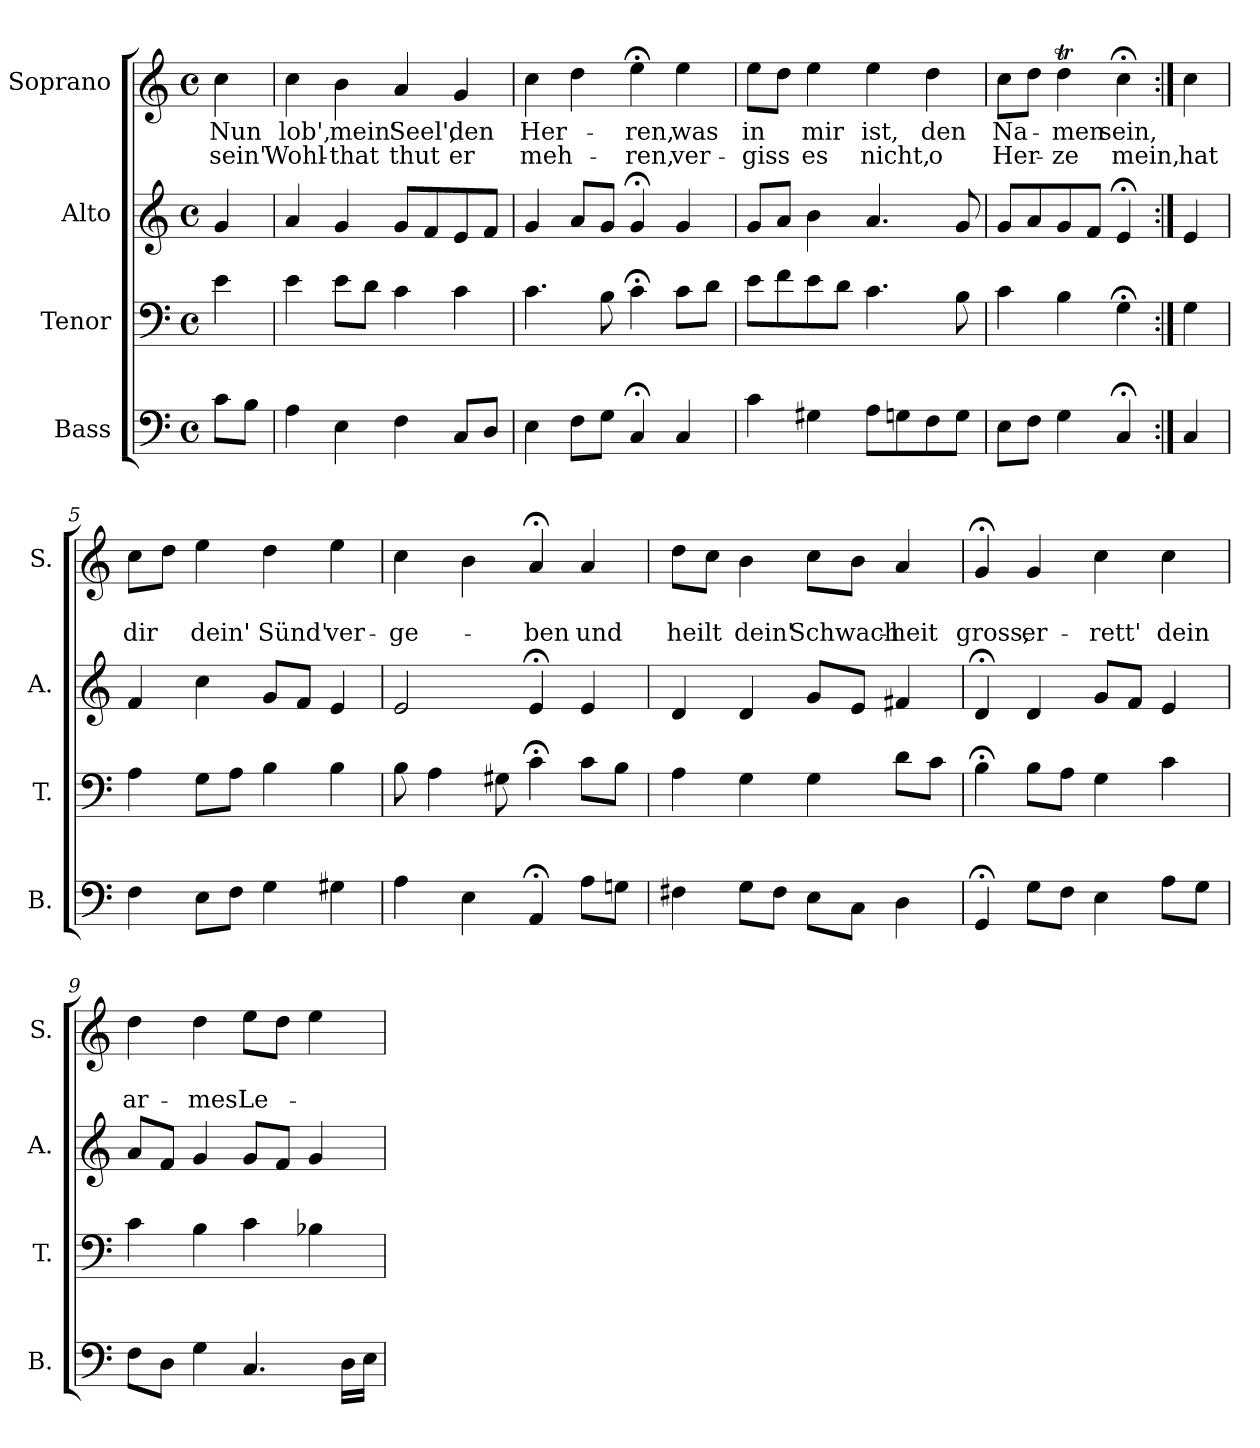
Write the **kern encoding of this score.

**kern	**kern	**kern	**kern	**text	**text
*part4	*part3	*part2	*part1	*part1	*part1
*staff4	*staff3	*staff2	*staff1	*staff1	*staff1
*I"Bass	*I"Tenor	*I"Alto	*I"Soprano	*	*
*I'B.	*I'T.	*I'A.	*I'S.	*	*
*clefF4	*clefF4	*clefG2	*clefG2	*	*
*k[]	*k[]	*k[]	*k[]	*	*
*	*	*	*C:	*	*
*M4/4	*M4/4	*M4/4	*M4/4	*	*
*met(c)	*met(c)	*met(c)	*met(c)	*	*
=	=	=	=	=	=
8c\L	4e\	4g/	4cc\	Nun	sein'
8B\J	.	.	.	.	.
=1	=1	=1	=1	=1	=1
4A\	4e\	4a/	4cc\	lob',	Wohl-
4E\	8e\L	4g/	4b\	mein'	-that
.	8d\J	.	.	.	.
4F\	4c\	8g/L	4a/	Seel',	thut
.	.	8f/	.	.	.
8C/L	4c\	8e/	4g/	den	er
8D/J	.	8f/J	.	.	.
=2	=2	=2	=2	=2	=2
4E\	4.c\	4g/	4cc\	Her-	meh-
8F\L	.	8a/L	4dd\	.	.
8G\J	8B\	8g/J	.	.	.
4C;</	4c;<\	4g;</	4ee;<\	-ren,	-ren,
4C/	8c\L	4g/	4ee\	was	ver-
.	8d\J	.	.	.	.
=3	=3	=3	=3	=3	=3
4c\	8e\L	8g/L	8ee\L	in	-giss
.	8f\	8a/J	8dd\J	.	.
4G#X\	8e\	4b\	4ee\	mir	es
.	8d\J	.	.	.	.
8A\L	4.c\	4.a/	4ee\	ist,	nicht,
8Gn\	.	.	.	.	.
8F\	.	.	4dd\	den	o
8G\J	8B\	8g/	.	.	.
=4	=4	=4	=4	=4	=4
8E\L	4c\	8g/L	8cc\L	Na-	Her-
8F\J	.	8a/	8dd\J	.	.
4G\	4B\	8g/	4ddT\	-men	-ze
.	.	8f/J	.	.	.
4C;</	4G;<\	4e;</	4cc;<\	sein,	mein,
!!LO:LB:g=z
=4a:|!	=4a:|!	=4a:|!	=4a:|!	=4a:|!	=4a:|!
4C/	4G\	4e/	4cc\	.	hat
=5	=5	=5	=5	=5	=5
4F\	4A\	4f/	8cc\L	.	dir
.	.	.	8dd\J	.	.
8E\L	8G\L	4cc\	4ee\	.	dein'
8F\J	8A\J	.	.	.	.
4G\	4B\	8g/L	4dd\	.	Sünd'
.	.	8f/J	.	.	.
4G#X\	4B\	4e/	4ee\	.	ver-
=6	=6	=6	=6	=6	=6
4A\	8B\	2e/	4cc\	.	-ge-
.	4A\	.	.	.	.
4E\	.	.	4b\	.	.
.	8G#X\	.	.	.	.
4AA;</	4c;<\	4e;</	4a;</	.	-ben
8A\L	8c\L	4e/	4a/	.	und
8Gn\J	8B\J	.	.	.	.
=7	=7	=7	=7	=7	=7
4F#X\	4A\	4d/	8dd\L	.	heilt
.	.	.	8cc\J	.	.
8G\L	4G\	4d/	4b\	.	dein'
8F#\J	.	.	.	.	.
8E\L	4G\	8g/L	8cc\L	.	Schwach-
8C\J	.	8e/J	8b\J	.	.
4D\	8d\L	4f#X/	4a/	.	-heit
.	8c\J	.	.	.	.
=8	=8	=8	=8	=8	=8
4GG;</	4B;<\	4d;</	4g;</	.	gross,
8G\L	8B\L	4d/	4g/	.	er-
8F\J	8A\J	.	.	.	.
4E\	4G\	8g/L	4cc\	.	-rett'
.	.	8f/J	.	.	.
8A\L	4c\	4e/	4cc\	.	dein
8G\J	.	.	.	.	.
!!LO:PB:g=z
=9	=9	=9	=9	=9	=9
8F\L	4c\	8a/L	4dd\	.	ar-
8D\J	.	8f/J	.	.	.
4G\	4B\	4g/	4dd\	.	-mes
4.C/	4c\	8g/L	8ee\L	.	Le-
.	.	8f/J	8dd\J	.	.
.	4B-X\	4g/	4ee\	.	.
16D\LL	.	.	.	.	.
16E\JJ	.	.	.	.	.
=	=	=	=	=	=
*-	*-	*-	*-	*-	*-
